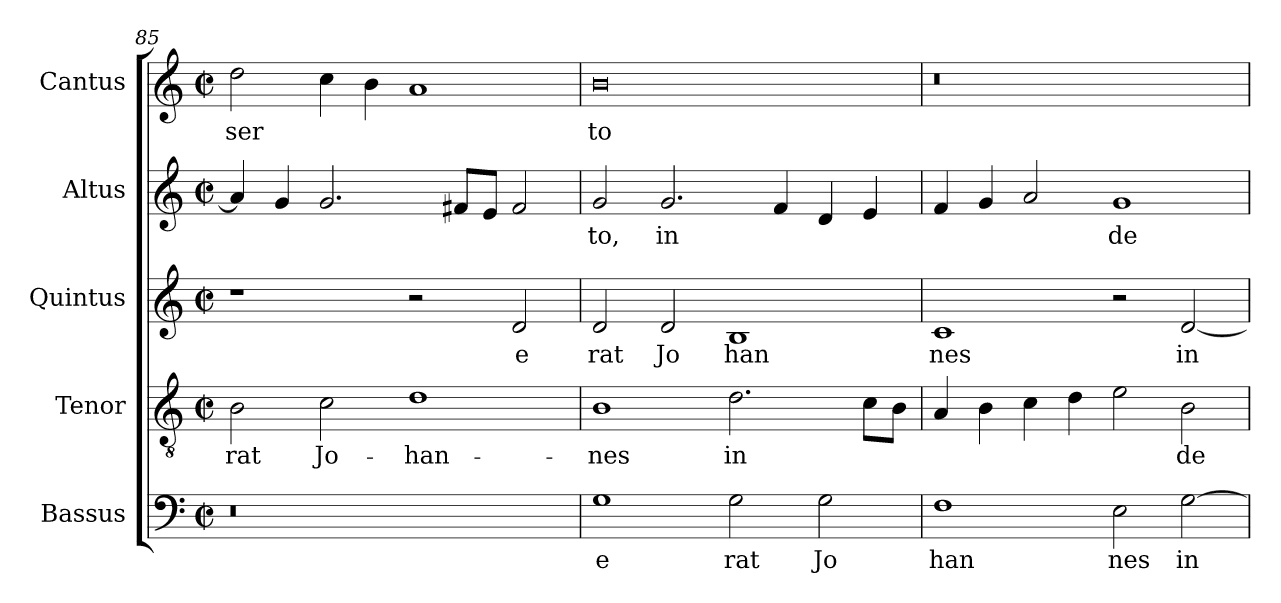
**kern	**text	**kern	**text	**kern	**text	**kern	**text	**kern	**text
*part5	*part5	*part4	*part4	*part3	*part3	*part2	*part2	*part1	*part1
*staff5	*staff5	*staff4	*staff4	*staff3	*staff3	*staff2	*staff2	*staff1	*staff1
*I"Bassus	*	*I"Tenor	*	*I"Quintus	*	*I"Altus	*	*I"Cantus	*
*clefF4	*	*clefGv2	*	*clefG2	*	*clefG2	*	*clefG2	*
*M2/2	*	*M2/2	*	*M2/2	*	*M2/2	*	*M2/2	*
*met(c|)	*	*met(c|)	*	*met(c|)	*	*met(c|)	*	*met(c|)	*
=85	=85	=85	=85	=85	=85	=85	=85	=85	=85
!	!	!	!LO:LY:b:cj	!	!	!	!	!	!LO:LY:b
0r	.	2B\	-rat	1r	.	4a/]	.	2dd\	ser
.	.	.	.	.	.	4g/	.	.	.
!	!	!	!LO:LY:b:cj	!	!	!	!	!	!
.	.	2c\	Jo-	.	.	2.g/	.	4cc\	.
.	.	.	.	.	.	.	.	4b\	.
!	!	!	!LO:LY:b:cj	!	!	!	!	!	!
.	.	1d	-han-	2r	.	.	.	1a	.
.	.	.	.	.	.	8f#/L	.	.	.
.	.	.	.	.	.	8e/J	.	.	.
!	!	!	!	!	!LO:LY:b:cj	!	!	!	!
.	.	.	.	2d/	e	2f#/	.	.	.
=86	=86	=86	=86	=86	=86	=86	=86	=86	=86
!	!LO:LY:b:cj	!	!LO:LY:b:cj	!	!LO:LY:b:cj	!	!LO:LY:b:cj	!	!LO:LY:b:cj
1G	e	1B	-nes	2d/	rat	2g/	-to,	0b	to
!	!	!	!	!	!LO:LY:b:cj	!	!LO:LY:b:cj	!	!
.	.	.	.	2d/	Jo	2.g/	in	.	.
!	!LO:LY:b:cj	!	!LO:LY:b:cj	!	!LO:LY:b:cj	!	!	!	!
2G\	rat	2.d\	in	1B	han	.	.	.	.
.	.	.	.	.	.	4f/	.	.	.
!	!LO:LY:b:cj	!	!	!	!	!	!	!	!
2G\	Jo	.	.	.	.	4d/	.	.	.
.	.	8c\L	.	.	.	4e/	.	.	.
.	.	8B\J	.	.	.	.	.	.	.
!!LO:PB:g=z
=87	=87	=87	=87	=87	=87	=87	=87	=87	=87
!	!LO:LY:b:cj	!	!	!	!LO:LY:b:cj	!	!	!	!
1F	han	4A/	.	1c	nes	4f/	.	0r	.
.	.	4B\	.	.	.	4g/	.	.	.
.	.	4c\	.	.	.	2a/	.	.	.
.	.	4d\	.	.	.	.	.	.	.
!	!LO:LY:b:cj	!	!	!	!	!	!LO:LY:b:cj	!	!
2E\	nes	2e\	.	2r	.	1g	de	.	.
!	!LO:LY:b:cj	!	!LO:LY:b:cj	!	!LO:LY:b:cj	!	!	!	!
[>2G\	in	2B\	de	[<2d/	in	.	.	.	.
=	=	=	=	=	=	=	=	=	=
*-	*-	*-	*-	*-	*-	*-	*-	*-	*-
